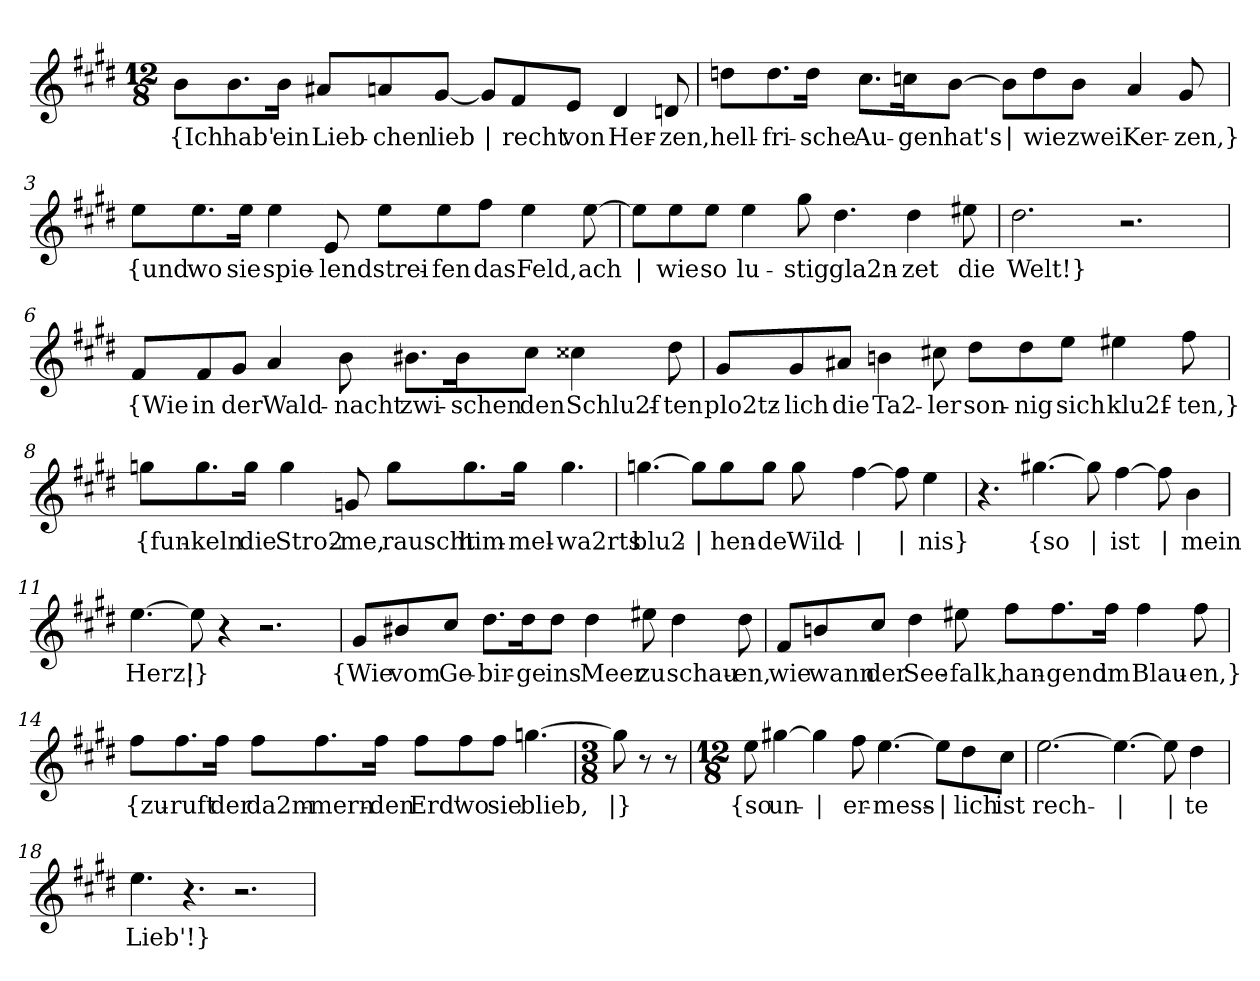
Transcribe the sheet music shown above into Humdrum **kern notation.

**kern	**text
*part1	*part1
*staff1	*staff1
*clefG2	*
*k[f#c#g#d#]	*
*M12/8	*
=1	=1
!	!LO:LY:b
8b\L	{Ich
!	!LO:LY:b
8.b\	hab'
!	!LO:LY:b
16b\Jk	ein
!	!LO:LY:b
8a#X/L	Lieb-
!	!LO:LY:b
8an/	-chen
!	!LO:LY:b
[8g#/J	lieb
!	!LO:LY:b
8g#/L]	|
!	!LO:LY:b
8f#/	recht
!	!LO:LY:b
8e/J	von
!	!LO:LY:b
4d#/	Her-
!	!LO:LY:b
8dn/	-zen,
!!LO:LB:g=z
=2	=2
!	!LO:LY:b
8ddn\L	hell-
!	!LO:LY:b
8.dd\	-fri-
!	!LO:LY:b
16dd\Jk	-sche
!	!LO:LY:b
8.cc#\L	Au-
!	!LO:LY:b
16ccn\K	-gen
!	!LO:LY:b
[8b\J	hat's
!	!LO:LY:b
8b\L]	|
!	!LO:LY:b
8dd\	wie
!	!LO:LY:b
8b\J	zwei
!	!LO:LY:b
4a/	Ker-
!	!LO:LY:b
8g#/	-zen,}
!!LO:LB:g=z
=3	=3
!	!LO:LY:b
8ee\L	{und
!	!LO:LY:b
8.ee\	wo
!	!LO:LY:b
16ee\Jk	sie
!	!LO:LY:b
4ee\	spie-
!	!LO:LY:b
8e/	-lend
!	!LO:LY:b
8ee\L	strei-
!	!LO:LY:b
8ee\	-fen
!	!LO:LY:b
8ff#\J	das
!	!LO:LY:b
4ee\	Feld,
!	!LO:LY:b
[8ee\	ach
=4	=4
!	!LO:LY:b
8ee\L]	|
!	!LO:LY:b
8ee\	wie
!	!LO:LY:b
8ee\J	so
!	!LO:LY:b
4ee\	lu-
!	!LO:LY:b
8gg#\	-stig
!	!LO:LY:b
4.dd#\	gla2n-
!	!LO:LY:b
4dd#\	-zet
!	!LO:LY:b
8ee#X\	die
=5	=5
!	!LO:LY:b
2.dd#\	Welt!}
2.r	.
!!LO:LB:g=z
=6	=6
!	!LO:LY:b
8f#/L	{Wie
!	!LO:LY:b
8f#/	in
!	!LO:LY:b
8g#/J	der
!	!LO:LY:b
4a/	Wald-
!	!LO:LY:b
8b\	-nacht
!	!LO:LY:b
8.b#X\L	zwi-
!	!LO:LY:b
16b#\K	-schen
!	!LO:LY:b
8cc#\J	den
!	!LO:LY:b
4cc##X\	Schlu2f-
!	!LO:LY:b
8dd#\	-ten
!!LO:LB:g=z
=7	=7
!	!LO:LY:b
8g#/L	plo2tz-
!	!LO:LY:b
8g#/	-lich
!	!LO:LY:b
8a#X/J	die
!	!LO:LY:b
4bn\	Ta2-
!	!LO:LY:b
8cc#X\	-ler
!	!LO:LY:b
8dd#\L	son-
!	!LO:LY:b
8dd#\	-nig
!	!LO:LY:b
8ee\J	sich
!	!LO:LY:b
4ee#X\	klu2f-
!	!LO:LY:b
8ff#\	-ten,}
!!LO:LB:g=z
=8	=8
!	!LO:LY:b
8ggn\L	{fun-
!	!LO:LY:b
8.gg\	-keln
!	!LO:LY:b
16gg\Jk	die
!	!LO:LY:b
4gg\	Stro2-
!	!LO:LY:b
8gn/	-me,
!	!LO:LY:b
8gg\L	rauscht
!	!LO:LY:b
8.gg\	him-
!	!LO:LY:b
16gg\Jk	-mel-
!	!LO:LY:b
4.gg\	-wa2rts
=9	=9
!	!LO:LY:b
[4.ggn\	blu2-
!	!LO:LY:b
8gg\L]	|
!	!LO:LY:b
8gg\	-hen-
!	!LO:LY:b
8gg\J	-de
!	!LO:LY:b
8gg\	Wild-
!	!LO:LY:b
[4ff#\	|
!	!LO:LY:b
8ff#\]	|
!	!LO:LY:b
4ee\	-nis}
!!LO:LB:g=z
=10	=10
4.r	.
!	!LO:LY:b
[4.gg#X\	{so
!	!LO:LY:b
8gg#\]	|
!	!LO:LY:b
[4ff#\	ist
!	!LO:LY:b
8ff#\]	|
!	!LO:LY:b
4b\	mein
=11	=11
!	!LO:LY:b
[4.ee\	Herz!
!	!LO:LY:b
8ee\]	|}
4r	.
2.r	.
=12	=12
!	!LO:LY:b
8g#/L	{Wie
!	!LO:LY:b
8b#X/	vom
!	!LO:LY:b
8cc#/J	Ge-
!	!LO:LY:b
8.dd#\L	-bir-
!	!LO:LY:b
16dd#\K	-ge
!	!LO:LY:b
8dd#\J	ins
!	!LO:LY:b
4dd#\	Meer
!	!LO:LY:b
8ee#X\	zu
!	!LO:LY:b
4dd#\	schau-
!	!LO:LY:b
8dd#\	-en,
!!LO:LB:g=z
=13	=13
!	!LO:LY:b
8f#/L	wie
!	!LO:LY:b
8bn/	wann
!	!LO:LY:b
8cc#/J	der
!	!LO:LY:b
4dd#\	See-
!	!LO:LY:b
8ee#X\	-falk,
!	!LO:LY:b
8ff#\L	han-
!	!LO:LY:b
8.ff#\	-gend
!	!LO:LY:b
16ff#\Jk	im
!	!LO:LY:b
4ff#\	Blau-
!	!LO:LY:b
8ff#\	-en,}
!!LO:LB:g=z
=14	=14
!	!LO:LY:b
8ff#\L	{zu-
!	!LO:LY:b
8.ff#\	-ruft
!	!LO:LY:b
16ff#\Jk	der
!	!LO:LY:b
8ff#\L	da2m-
!	!LO:LY:b
8.ff#\	-mern-
!	!LO:LY:b
16ff#\Jk	-den
!	!LO:LY:b
8ff#\L	Erd'
!	!LO:LY:b
8ff#\	wo
!	!LO:LY:b
8ff#\J	sie
!	!LO:LY:b
[4.ggn\	blieb,
=15	=15
*M3/8	*
!	!LO:LY:b
8gg\]	|}
8r	.
8r	.
!!LO:LB:g=z
=16	=16
*M12/8	*
!	!LO:LY:b
8ee\	{so
!	!LO:LY:b
[4gg#X\	un-
!	!LO:LY:b
4gg#\]	|
!	!LO:LY:b
8ff#\	-er-
!	!LO:LY:b
[4.ee\	-mess-
!	!LO:LY:b
8ee\L]	|
!	!LO:LY:b
8dd#\	-lich
!	!LO:LY:b
8cc#\J	ist
=17	=17
!	!LO:LY:b
[2.ee\	rech-
!	!LO:LY:b
4.ee\_	|
!	!LO:LY:b
8ee\]	|
!	!LO:LY:b
4dd#\	-te
=18	=18
!	!LO:LY:b
4.ee\	Lieb'!}
4.r	.
2.r	.
=	=
*-	*-
